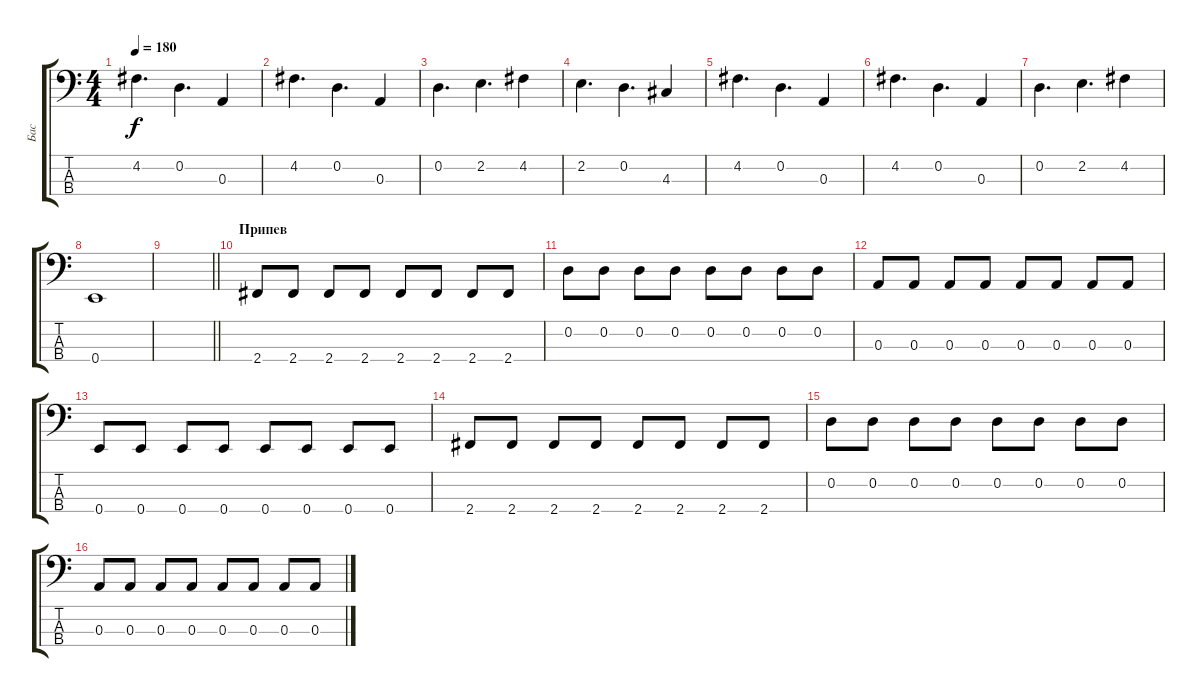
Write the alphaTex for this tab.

\track ("Бас" "Бас") {instrument electricbassfinger}
\staff {score tabs}
\tuning (G2 D2 A1 E1) {hide}
\ts (4 4)
\tempo 180
\clef f4
\ks c
4.2.4{d dy f} 0.2.4{d} 0.3.4 |
4.2.4{d} 0.2.4{d} 0.3.4 |
0.2.4{d} 2.2.4{d} 4.2.4 |
2.2.4{d} 0.2.4{d} 4.3.4 |
4.2.4{d} 0.2.4{d} 0.3.4 |
4.2.4{d} 0.2.4{d} 0.3.4 |
0.2.4{d} 2.2.4{d} 4.2.4 |
0.4.1 |
\barLineRight lightlight
|
\section ("" "Припев")
2.4.8 2.4.8 2.4.8 2.4.8 2.4.8 2.4.8 2.4.8 2.4.8 |
0.2.8 0.2.8 0.2.8 0.2.8 0.2.8 0.2.8 0.2.8 0.2.8 |
0.3.8 0.3.8 0.3.8 0.3.8 0.3.8 0.3.8 0.3.8 0.3.8 |
0.4.8 0.4.8 0.4.8 0.4.8 0.4.8 0.4.8 0.4.8 0.4.8 |
2.4.8 2.4.8 2.4.8 2.4.8 2.4.8 2.4.8 2.4.8 2.4.8 |
0.2.8 0.2.8 0.2.8 0.2.8 0.2.8 0.2.8 0.2.8 0.2.8 |
0.3.8 0.3.8 0.3.8 0.3.8 0.3.8 0.3.8 0.3.8 0.3.8
